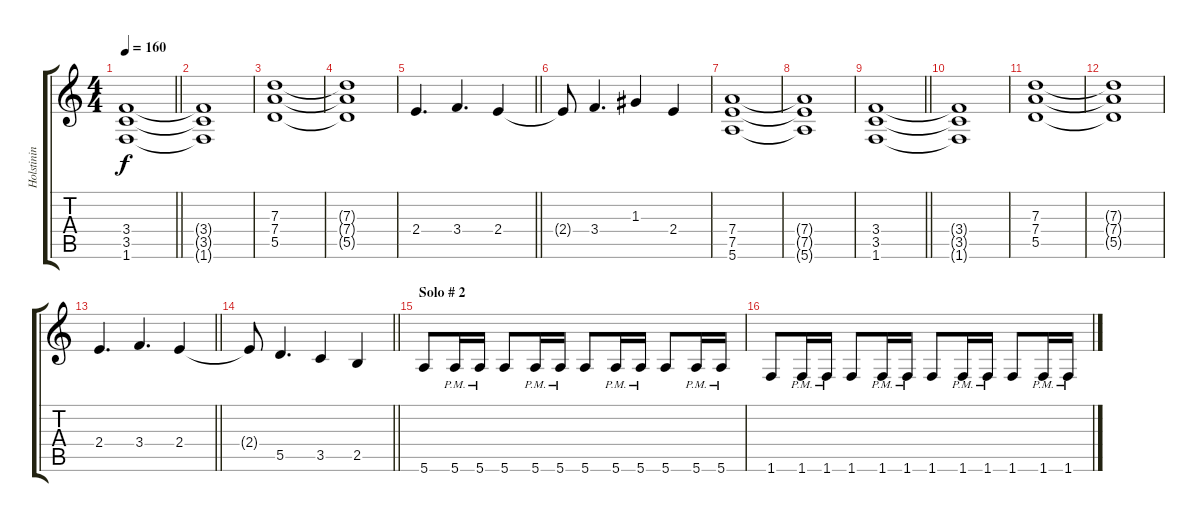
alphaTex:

\track ("Holstinin" "Holstinin") {instrument electricguitarmuted}
\staff {score tabs}
\tuning (E4 B3 G3 D3 A2 E2) {hide}
\ts (4 4)
\tempo 160
\clef g2
\barLineRight lightlight
\ks c
(3.4 3.5 1.6).1{dy f} |
(3.4{t} 3.5{t} 1.6{t}).1 |
(7.3 7.4 5.5).1 |
(7.3{t} 7.4{t} 5.5{t}).1 |
\barLineRight lightlight
2.4.4{d} 3.4.4{d} 2.4.4 |
2.4{t}.8 3.4.4{d} 1.3.4 2.4.4 |
(7.4 7.5 5.6).1 |
(7.4{t} 7.5{t} 5.6{t}).1 |
\barLineRight lightlight
(3.4 3.5 1.6).1 |
(3.4{t} 3.5{t} 1.6{t}).1 |
(7.3 7.4 5.5).1 |
(7.3{t} 7.4{t} 5.5{t}).1 |
\barLineRight lightlight
2.4.4{d} 3.4.4{d} 2.4.4 |
\barLineRight lightlight
2.4{t}.8 5.5.4{d} 3.5.4 2.5.4 |
\section ("" "Solo # 2")
5.6.8{volume 16 balance 8} 5.6{pm}.16 5.6{pm}.16 5.6.8 5.6{pm}.16 5.6{pm}.16 5.6.8 5.6{pm}.16 5.6{pm}.16 5.6.8 5.6{pm}.16 5.6{pm}.16 |
1.6.8 1.6{pm}.16 1.6{pm}.16 1.6.8 1.6{pm}.16 1.6{pm}.16 1.6.8 1.6{pm}.16 1.6{pm}.16 1.6.8 1.6{pm}.16 1.6{pm}.16
